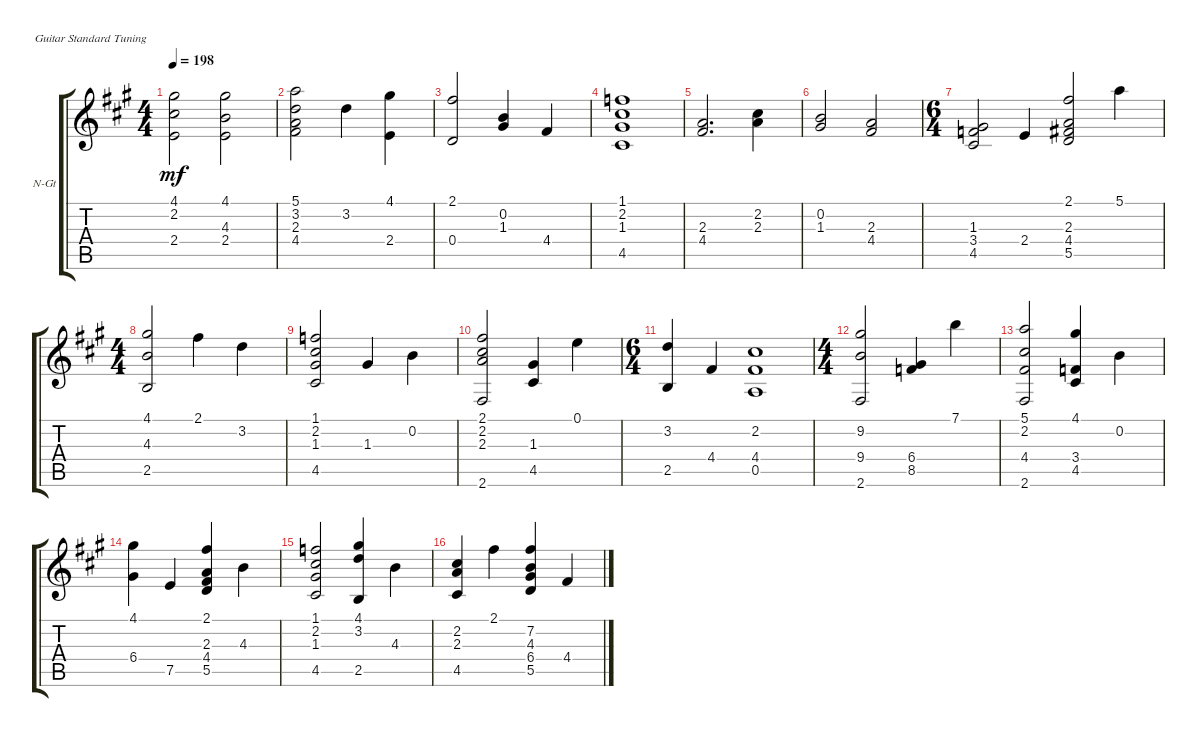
\defaultSystemsLayout 4
\bracketExtendMode groupsimilarinstruments
\firstSystemTrackNameOrientation horizontal
\otherSystemsTrackNameOrientation horizontal
\track ("Nylon Guitar" "N-Gt") {instrument acousticguitarnylon}
\staff {score tabs}
\tuning (E4 B3 G3 D3 A2 E2)
\ts (4 4)
\tempo 198
\clef g2
\ks a
(4.1 2.2 2.4).2{dy mf} (2.4 4.3 4.1).2 |
(5.1 3.2 2.3 4.4).2 3.2.4 (4.1 2.4).4 |
(2.1 0.4).2 (0.2 1.3).4 4.4.4 |
(4.5 1.3 2.2 1.1).1 |
(2.3 4.4).2{d} (2.2 2.3).4 |
(0.2 1.3).2 (2.3 4.4).2 |
\ts (6 4)
(1.3 3.4 4.5).2 2.4.4 (5.5 4.4 2.3 2.1).2 5.1.4 |
\ts (4 4)
(4.1 4.3 2.5).2 2.1.4 3.2.4 |
(1.1 2.2 1.3 4.5).2 1.3.4 0.2.4 |
(2.1 2.2 2.3 2.6).2 (1.3 4.5).4 0.1.4 |
\ts (6 4)
(3.2 2.5).4 4.4.4 (0.5 4.4 2.2).1 |
\ts (4 4)
(9.2 9.4 2.6).2 (8.5 6.4).4 7.1.4 |
(5.1 2.2 4.4 2.6).2 (4.1 3.4 4.5).4 0.2.4 |
(4.1 6.4).4 7.5.4 (5.5 4.4 2.3 2.1).4 4.3.4 |
(1.1 2.2 1.3 4.5).2 (4.1 3.2 2.5).4 4.3.4 |
(2.2 2.3 4.5).4 2.1.4 (7.2 4.3 6.4 5.5).4 4.4.4
